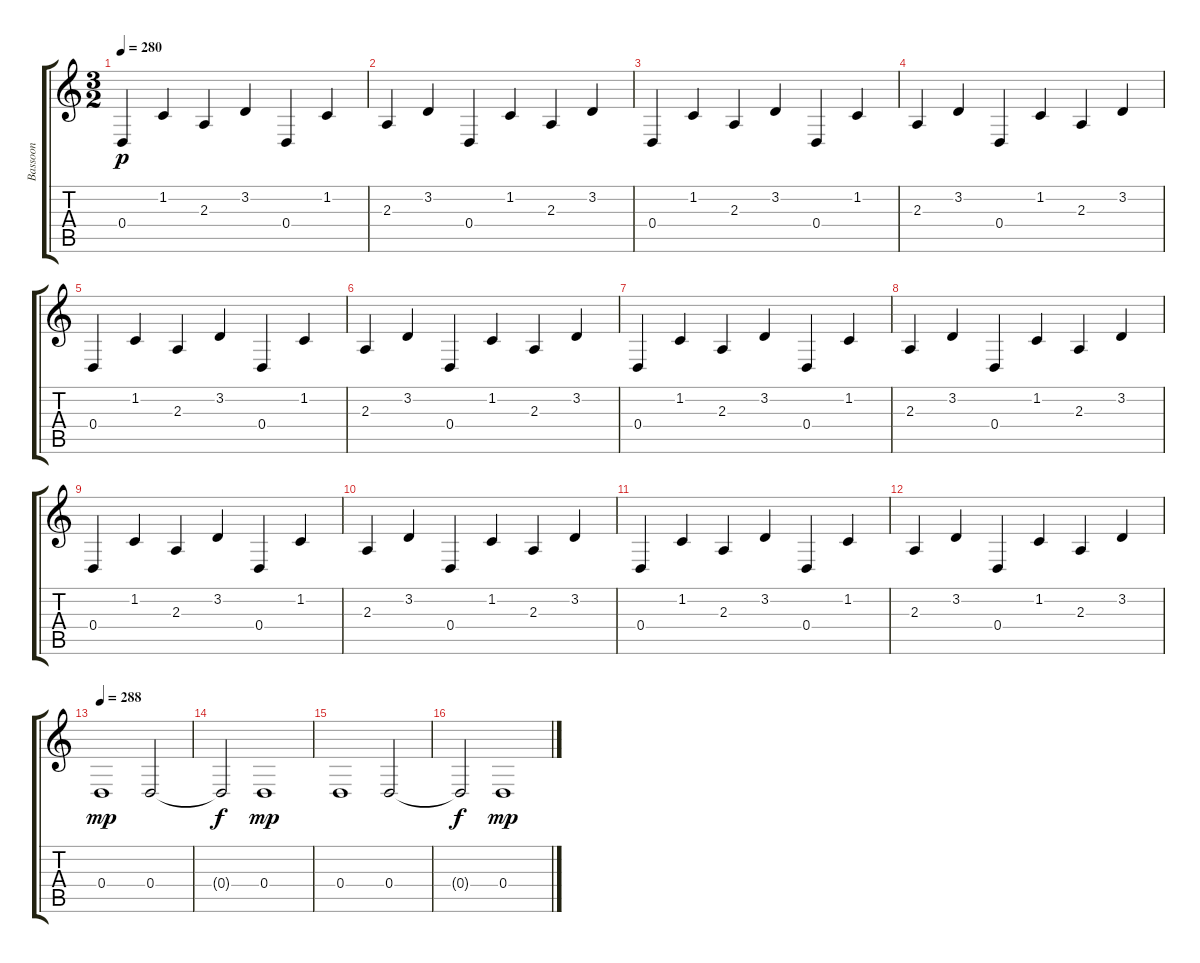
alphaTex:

\track ("Bassoon" "Bassoon") {instrument bassoon}
\staff {score tabs}
\tuning (E4 B3 G3 D3 A2 E2) {hide}
\ts (3 2)
\tempo 280
\clef g2
\ks c
0.4.4{dy p} 1.2.4 2.3.4 3.2.4 0.4.4 1.2.4 |
2.3.4 3.2.4 0.4.4 1.2.4 2.3.4 3.2.4 |
0.4.4 1.2.4 2.3.4 3.2.4 0.4.4 1.2.4 |
2.3.4 3.2.4 0.4.4 1.2.4 2.3.4 3.2.4 |
0.4.4 1.2.4 2.3.4 3.2.4 0.4.4 1.2.4 |
2.3.4 3.2.4 0.4.4 1.2.4 2.3.4 3.2.4 |
0.4.4 1.2.4 2.3.4 3.2.4 0.4.4 1.2.4 |
2.3.4 3.2.4 0.4.4 1.2.4 2.3.4 3.2.4 |
0.4.4 1.2.4 2.3.4 3.2.4 0.4.4 1.2.4 |
2.3.4 3.2.4 0.4.4 1.2.4 2.3.4 3.2.4 |
0.4.4 1.2.4 2.3.4 3.2.4 0.4.4 1.2.4 |
2.3.4 3.2.4 0.4.4 1.2.4 2.3.4 3.2.4 |
\tempo 288
0.4.1{dy mp} 0.4.2 |
0.4{t}.2{dy f} 0.4.1{dy mp} |
0.4.1 0.4.2 |
0.4{t}.2{dy f} 0.4.1{dy mp}
